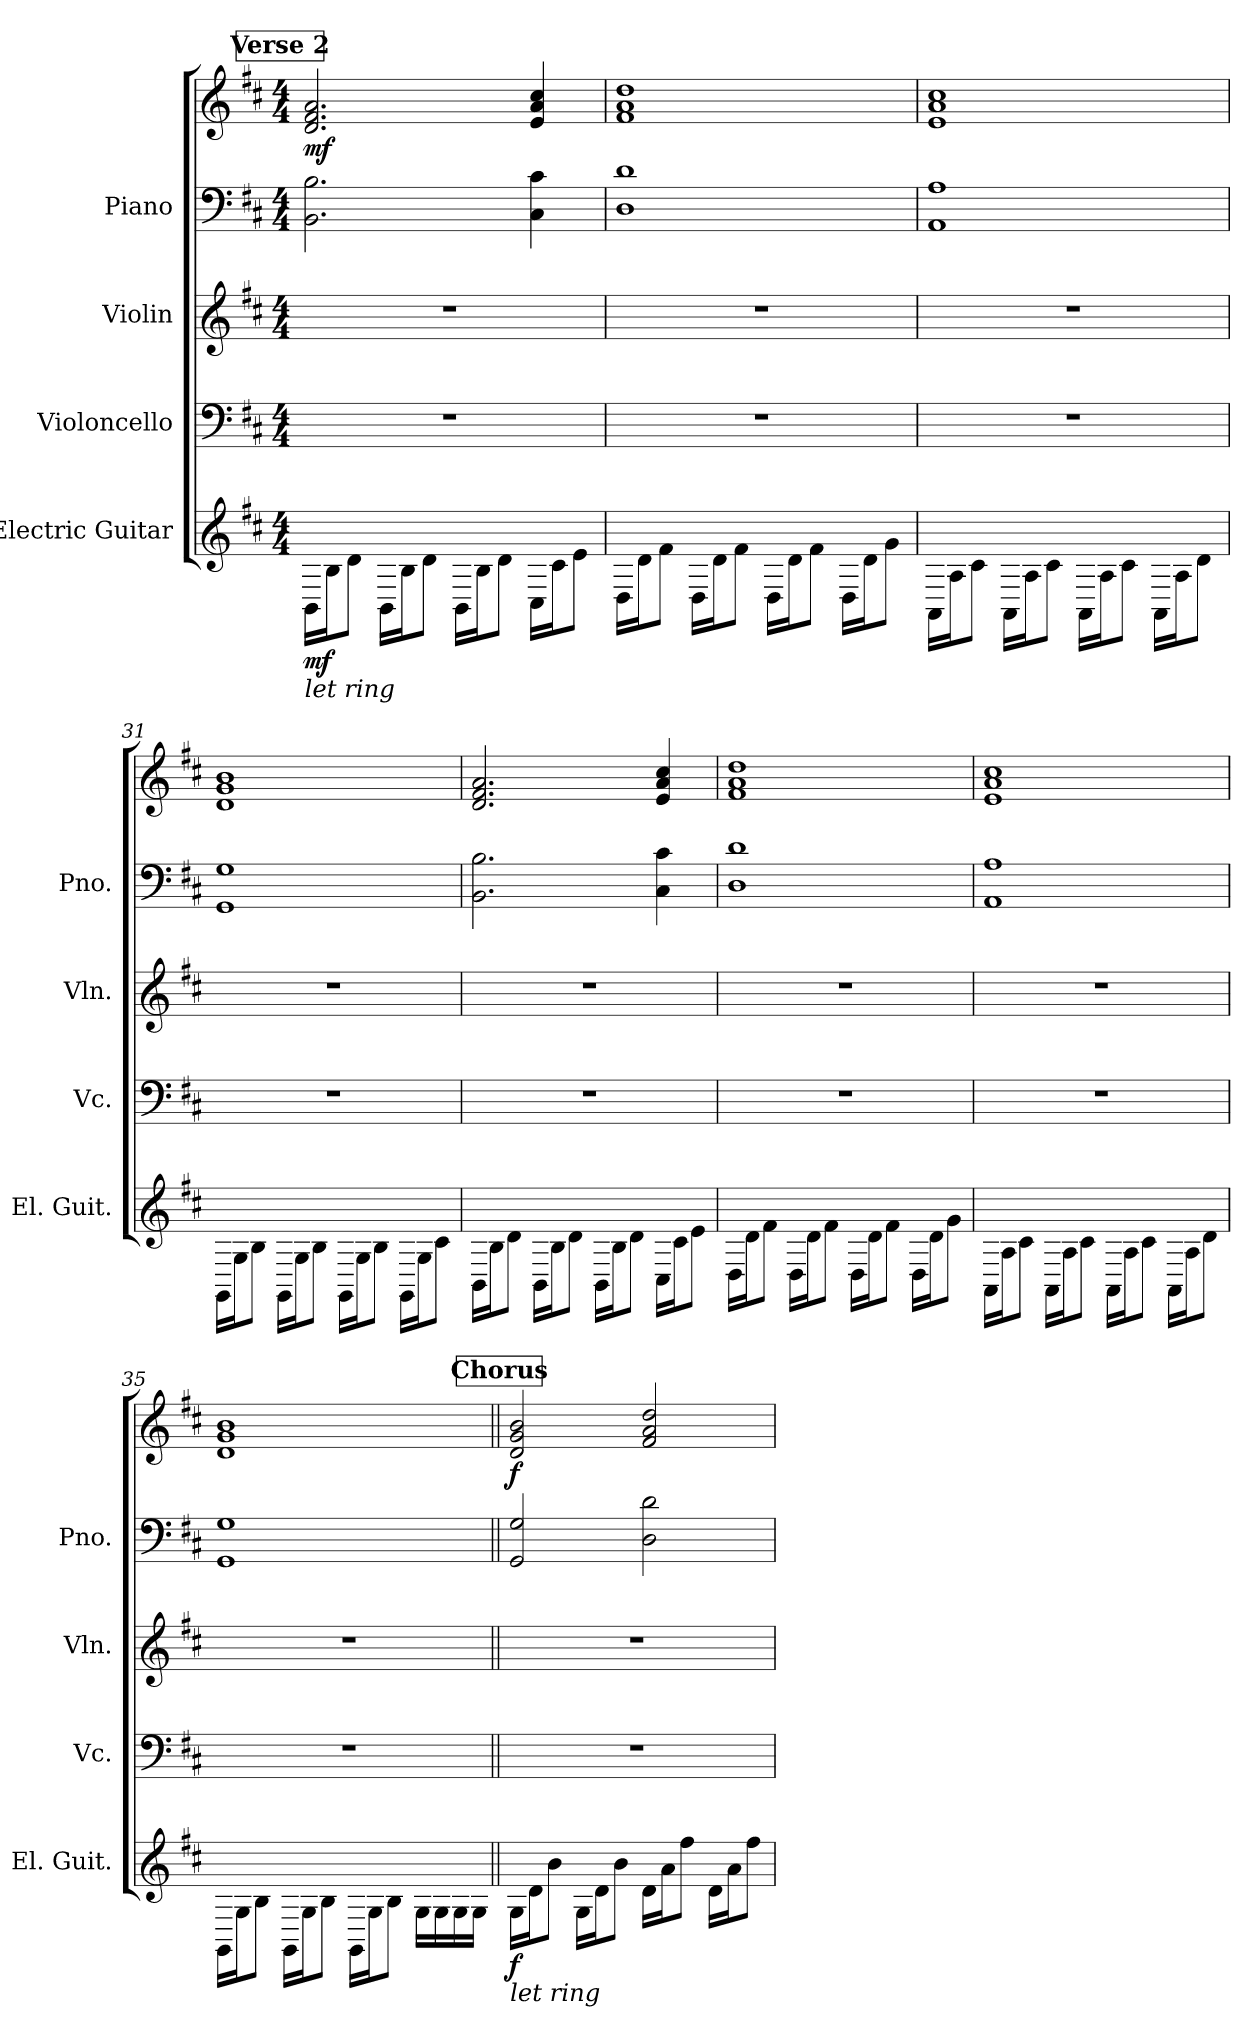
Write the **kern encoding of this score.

**kern	**dynam	**kern	**kern	**kern	**kern	**dynam
*part4	*part4	*part3	*part2	*part1	*part1	*part1
*staff5	*staff5	*staff4	*staff3	*staff2	*staff1	*staff1/2
*I"Electric Guitar	*	*I"Violoncello	*I"Violin	*I"Piano	*	*
*I'El. Guit.	*	*I'Vc.	*I'Vln.	*I'Pno.	*	*
*	*	*clefF4	*clefG2	*clefF4	*clefG2	*
*k[f#c#]	*	*k[f#c#]	*k[f#c#]	*k[f#c#]	*k[f#c#]	*
*M4/4	*	*M4/4	*M4/4	*M4/4	*M4/4	*
!!LO:REH:place=s1:a:B:fs=14:t=Verse 2
=28	=28	=28	=28	=28	=28	=28
!LO:TX:b:i:t=let ring	!	!	!	!	!	!
!	!LO:DY:b	!	!	!	!	!LO:DY:b
16BB\LL	mf	1r	1r	2.BB\ 2.B\	2.d/ 2.f#/ 2.a/	mf
16B\J	.	.	.	.	.	.
8d\J	.	.	.	.	.	.
16BB\LL	.	.	.	.	.	.
16B\J	.	.	.	.	.	.
8d\J	.	.	.	.	.	.
16BB\LL	.	.	.	.	.	.
16B\J	.	.	.	.	.	.
8d\J	.	.	.	.	.	.
16C#\LL	.	.	.	4C#\ 4c#\	4e/ 4a/ 4cc#/	.
16c#\J	.	.	.	.	.	.
8e\J	.	.	.	.	.	.
=29	=29	=29	=29	=29	=29	=29
16D\LL	.	1r	1r	1D 1d	1f# 1a 1dd	.
16d\J	.	.	.	.	.	.
8f#\J	.	.	.	.	.	.
16D\LL	.	.	.	.	.	.
16d\J	.	.	.	.	.	.
8f#\J	.	.	.	.	.	.
16D\LL	.	.	.	.	.	.
16d\J	.	.	.	.	.	.
8f#\J	.	.	.	.	.	.
16D\LL	.	.	.	.	.	.
16d\J	.	.	.	.	.	.
8g\J	.	.	.	.	.	.
!!LO:PB:g=z
=30	=30	=30	=30	=30	=30	=30
16AA\LL	.	1r	1r	1AA 1A	1e 1a 1cc#	.
16A\J	.	.	.	.	.	.
8c#\J	.	.	.	.	.	.
16AA\LL	.	.	.	.	.	.
16A\J	.	.	.	.	.	.
8c#\J	.	.	.	.	.	.
16AA\LL	.	.	.	.	.	.
16A\J	.	.	.	.	.	.
8c#\J	.	.	.	.	.	.
16AA\LL	.	.	.	.	.	.
16A\J	.	.	.	.	.	.
8d\J	.	.	.	.	.	.
=31	=31	=31	=31	=31	=31	=31
16GG\LL	.	1r	1r	1GG 1G	1d 1g 1b	.
16G\J	.	.	.	.	.	.
8B\J	.	.	.	.	.	.
16GG\LL	.	.	.	.	.	.
16G\J	.	.	.	.	.	.
8B\J	.	.	.	.	.	.
16GG\LL	.	.	.	.	.	.
16G\J	.	.	.	.	.	.
8B\J	.	.	.	.	.	.
16GG\LL	.	.	.	.	.	.
16G\J	.	.	.	.	.	.
8c#\J	.	.	.	.	.	.
=32	=32	=32	=32	=32	=32	=32
16BB\LL	.	1r	1r	2.BB\ 2.B\	2.d/ 2.f#/ 2.a/	.
16B\J	.	.	.	.	.	.
8d\J	.	.	.	.	.	.
16BB\LL	.	.	.	.	.	.
16B\J	.	.	.	.	.	.
8d\J	.	.	.	.	.	.
16BB\LL	.	.	.	.	.	.
16B\J	.	.	.	.	.	.
8d\J	.	.	.	.	.	.
16C#\LL	.	.	.	4C#\ 4c#\	4e/ 4a/ 4cc#/	.
16c#\J	.	.	.	.	.	.
8e\J	.	.	.	.	.	.
!!LO:LB:g=z
=33	=33	=33	=33	=33	=33	=33
16D\LL	.	1r	1r	1D 1d	1f# 1a 1dd	.
16d\J	.	.	.	.	.	.
8f#\J	.	.	.	.	.	.
16D\LL	.	.	.	.	.	.
16d\J	.	.	.	.	.	.
8f#\J	.	.	.	.	.	.
16D\LL	.	.	.	.	.	.
16d\J	.	.	.	.	.	.
8f#\J	.	.	.	.	.	.
16D\LL	.	.	.	.	.	.
16d\J	.	.	.	.	.	.
8g\J	.	.	.	.	.	.
=34	=34	=34	=34	=34	=34	=34
16AA\LL	.	1r	1r	1AA 1A	1e 1a 1cc#	.
16A\J	.	.	.	.	.	.
8c#\J	.	.	.	.	.	.
16AA\LL	.	.	.	.	.	.
16A\J	.	.	.	.	.	.
8c#\J	.	.	.	.	.	.
16AA\LL	.	.	.	.	.	.
16A\J	.	.	.	.	.	.
8c#\J	.	.	.	.	.	.
16AA\LL	.	.	.	.	.	.
16A\J	.	.	.	.	.	.
8d\J	.	.	.	.	.	.
=35	=35	=35	=35	=35	=35	=35
16GG\LL	.	1r	1r	1GG 1G	1d 1g 1b	.
16G\J	.	.	.	.	.	.
8B\J	.	.	.	.	.	.
16GG\LL	.	.	.	.	.	.
16G\J	.	.	.	.	.	.
8B\J	.	.	.	.	.	.
16GG\LL	.	.	.	.	.	.
16G\J	.	.	.	.	.	.
8B\J	.	.	.	.	.	.
16G\LL	.	.	.	.	.	.
16G\	.	.	.	.	.	.
16G\	.	.	.	.	.	.
16G\JJ	.	.	.	.	.	.
!!LO:PB:g=z
!!LO:REH:place=s1:a:B:fs=14:t=Chorus
=36||	=36||	=36||	=36||	=36||	=36||	=36||
!LO:TX:b:i:t=let ring	!	!	!	!	!	!
!	!LO:DY:b	!	!	!	!	!LO:DY:b
16G\LL	f	1r	1r	2GG/ 2G/	2d/ 2g/ 2b/	f
16d\J	.	.	.	.	.	.
8b\J	.	.	.	.	.	.
16G\LL	.	.	.	.	.	.
16d\J	.	.	.	.	.	.
8b\J	.	.	.	.	.	.
16d\LL	.	.	.	2D\ 2d\	2f#/ 2a/ 2dd/	.
16a\J	.	.	.	.	.	.
8ff#\J	.	.	.	.	.	.
16d\LL	.	.	.	.	.	.
16a\J	.	.	.	.	.	.
8ff#\J	.	.	.	.	.	.
=	=	=	=	=	=	=
*-	*-	*-	*-	*-	*-	*-
